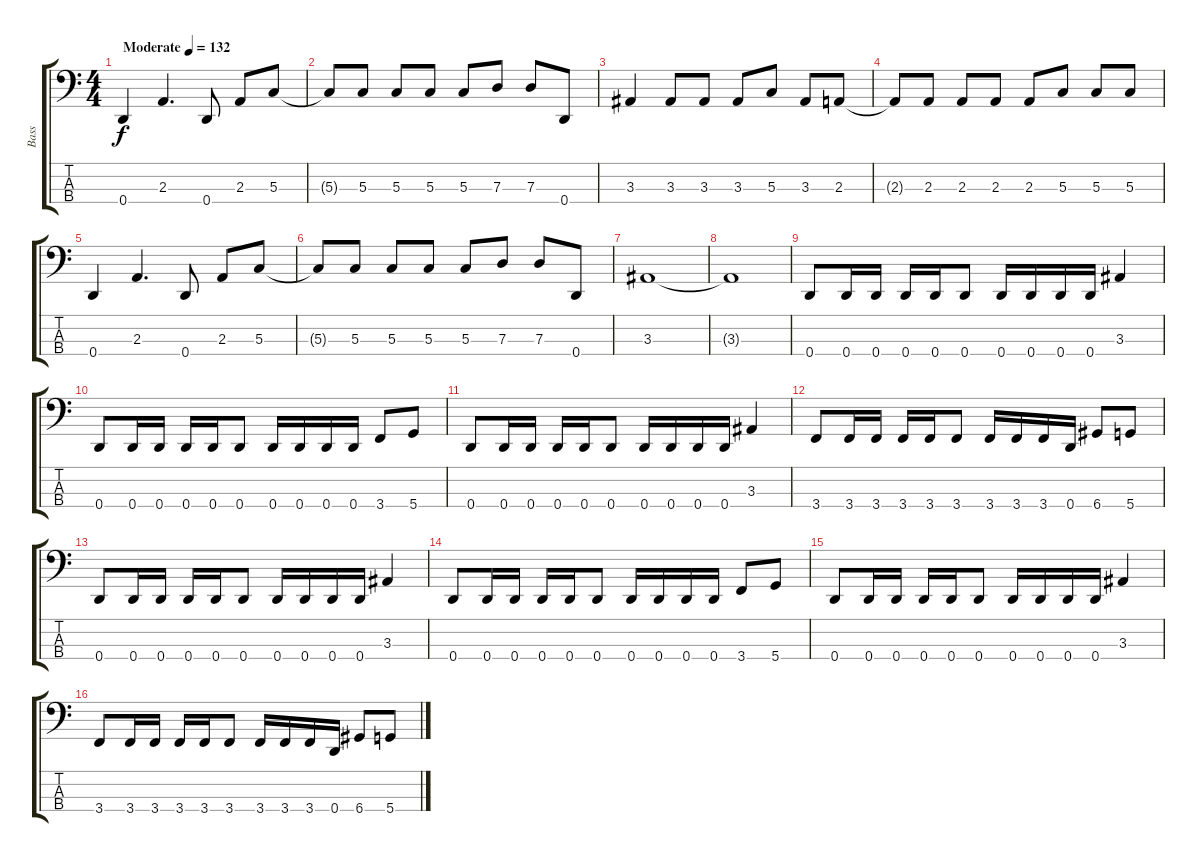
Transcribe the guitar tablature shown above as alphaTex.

\track ("Bass" "Bass") {instrument electricbasspick}
\staff {score tabs}
\tuning (F2 C2 G1 D1) {hide}
\ts (4 4)
\tempo (132 "Moderate")
\clef f4
\ks c
0.4.4{dy f instrument electricbasspick} 2.3.4{d} 0.4.8 2.3.8 5.3.8 |
5.3{t}.8 5.3.8 5.3.8 5.3.8 5.3.8 7.3.8 7.3.8 0.4.8 |
3.3.4 3.3.8 3.3.8 3.3.8 5.3.8 3.3.8 2.3.8 |
2.3{t}.8 2.3.8 2.3.8 2.3.8 2.3.8 5.3.8 5.3.8 5.3.8 |
0.4.4 2.3.4{d} 0.4.8 2.3.8 5.3.8 |
5.3{t}.8 5.3.8 5.3.8 5.3.8 5.3.8 7.3.8 7.3.8 0.4.8 |
3.3.1 |
3.3{t}.1 |
0.4.8 0.4.16 0.4.16 0.4.16 0.4.16 0.4.8 0.4.16 0.4.16 0.4.16 0.4.16 3.3.4 |
0.4.8 0.4.16 0.4.16 0.4.16 0.4.16 0.4.8 0.4.16 0.4.16 0.4.16 0.4.16 3.4.8 5.4.8 |
0.4.8 0.4.16 0.4.16 0.4.16 0.4.16 0.4.8 0.4.16 0.4.16 0.4.16 0.4.16 3.3.4 |
3.4.8 3.4.16 3.4.16 3.4.16 3.4.16 3.4.8 3.4.16 3.4.16 3.4.16 0.4.16 6.4.8 5.4.8 |
0.4.8 0.4.16 0.4.16 0.4.16 0.4.16 0.4.8 0.4.16 0.4.16 0.4.16 0.4.16 3.3.4 |
0.4.8 0.4.16 0.4.16 0.4.16 0.4.16 0.4.8 0.4.16 0.4.16 0.4.16 0.4.16 3.4.8 5.4.8 |
0.4.8 0.4.16 0.4.16 0.4.16 0.4.16 0.4.8 0.4.16 0.4.16 0.4.16 0.4.16 3.3.4 |
3.4.8 3.4.16 3.4.16 3.4.16 3.4.16 3.4.8 3.4.16 3.4.16 3.4.16 0.4.16 6.4.8 5.4.8
